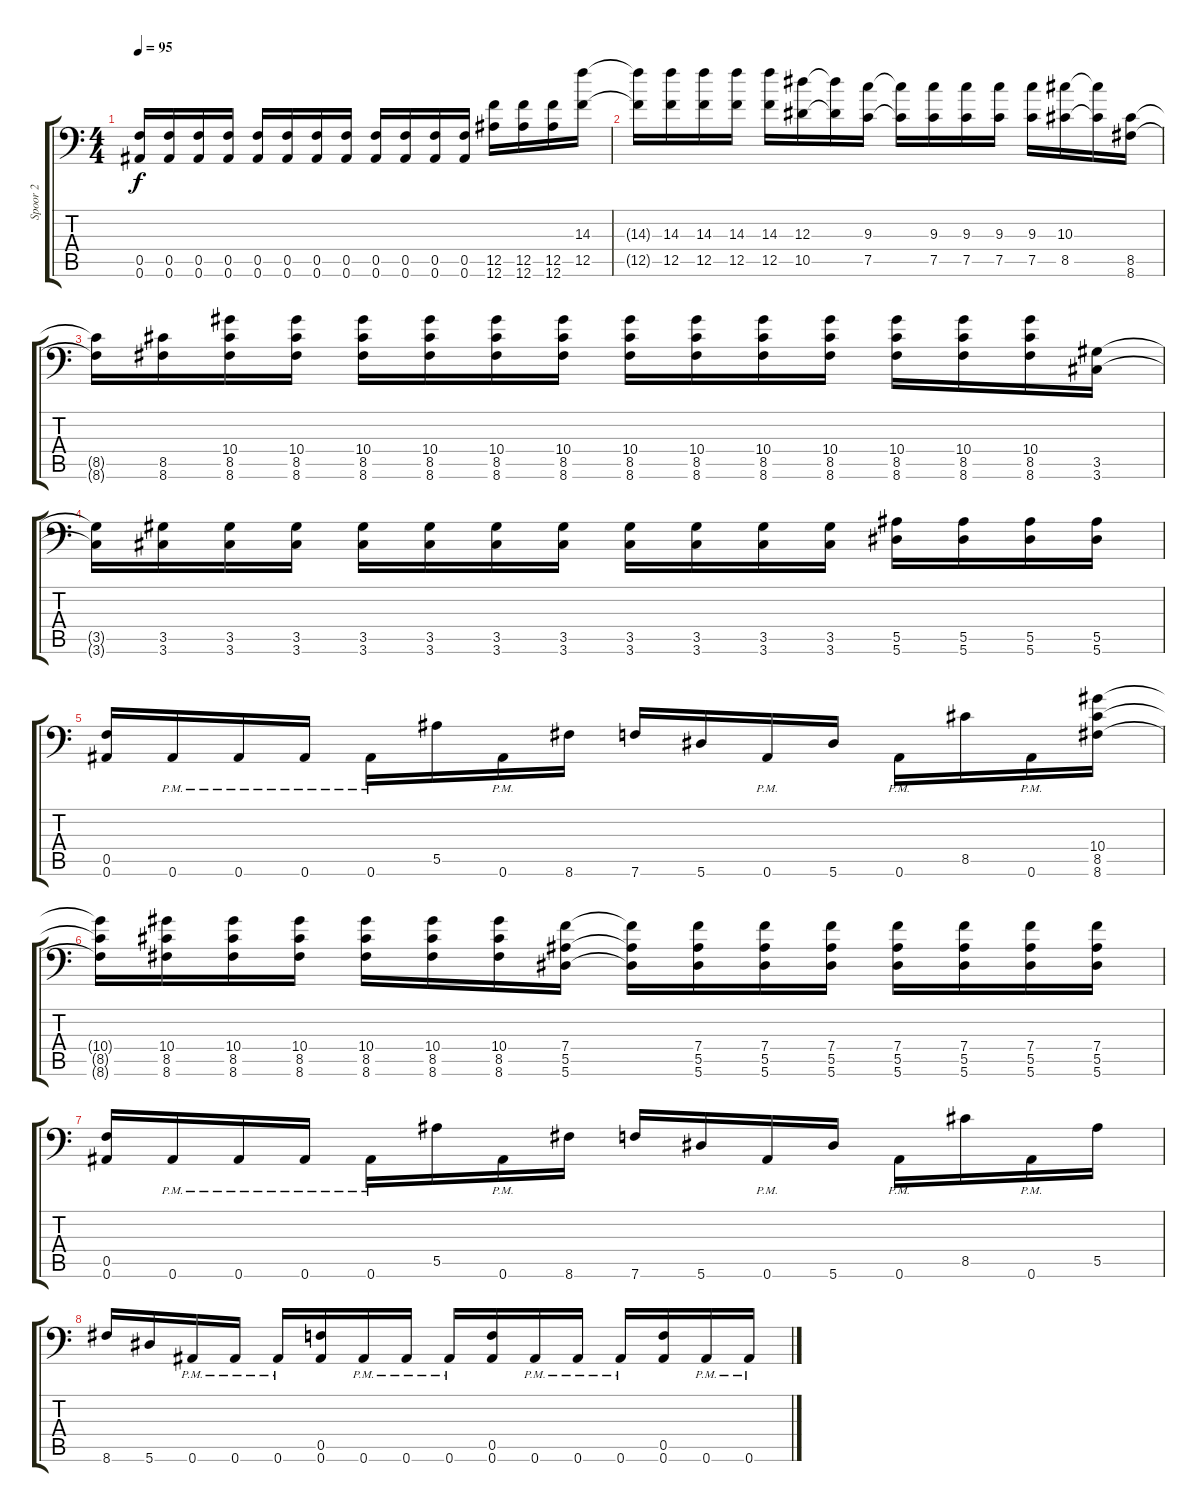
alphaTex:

\track ("Spoor 2" "Spoor 2") {instrument distortionguitar}
\staff {score tabs}
\tuning (C4 G3 Eb3 Bb2 F2 Bb1) {hide}
\ts (4 4)
\tempo 95
\clef f4
\ks c
(0.5{t} 0.6{t}).16{dy f} (0.5 0.6).16 (0.5 0.6).16 (0.5 0.6).16 (0.5 0.6).16 (0.5 0.6).16 (0.5 0.6).16 (0.5 0.6).16 (0.5 0.6).16 (0.5 0.6).16 (0.5 0.6).16 (0.5 0.6).16 (12.5 12.6).16 (12.5 12.6).16 (12.5 12.6).16 (14.3 12.5).16 |
(14.3{t} 12.5{t}).16 (14.3 12.5).16 (14.3 12.5).16 (14.3 12.5).16 (14.3 12.5).16 (12.3 10.5).16 (12.3{t} 10.5{t}).16 (9.3 7.5).16 (9.3{t} 7.5{t}).16 (9.3 7.5).16 (9.3 7.5).16 (9.3 7.5).16 (9.3 7.5).16 (10.3 8.5).16 (10.3{t} 8.5{t}).16 (8.5 8.6).16 |
(8.5{t} 8.6{t}).16 (8.5 8.6).16 (10.4 8.5 8.6).16 (10.4 8.5 8.6).16 (10.4 8.5 8.6).16 (10.4 8.5 8.6).16 (10.4 8.5 8.6).16 (10.4 8.5 8.6).16 (10.4 8.5 8.6).16 (10.4 8.5 8.6).16 (10.4 8.5 8.6).16 (10.4 8.5 8.6).16 (10.4 8.5 8.6).16 (10.4 8.5 8.6).16 (10.4 8.5 8.6).16 (3.5 3.6).16 |
(3.5{t} 3.6{t}).16 (3.5 3.6).16 (3.5 3.6).16 (3.5 3.6).16 (3.5 3.6).16 (3.5 3.6).16 (3.5 3.6).16 (3.5 3.6).16 (3.5 3.6).16 (3.5 3.6).16 (3.5 3.6).16 (3.5 3.6).16 (5.5 5.6).16 (5.5 5.6).16 (5.5 5.6).16 (5.5 5.6).16 |
(0.5 0.6).16 0.6{pm}.16 0.6{pm}.16 0.6{pm}.16 0.6{pm}.16 5.5.16 0.6{pm}.16 8.6.16 7.6.16 5.6.16 0.6{pm}.16 5.6.16 0.6{pm}.16 8.5.16 0.6{pm}.16 (10.4 8.5 8.6).16 |
(10.4{t} 8.5{t} 8.6{t}).16 (10.4 8.5 8.6).16 (10.4 8.5 8.6).16 (10.4 8.5 8.6).16 (10.4 8.5 8.6).16 (10.4 8.5 8.6).16 (10.4 8.5 8.6).16 (7.4 5.5 5.6).16 (7.4{t} 5.5{t} 5.6{t}).16 (7.4 5.5 5.6).16 (7.4 5.5 5.6).16 (7.4 5.5 5.6).16 (7.4 5.5 5.6).16 (7.4 5.5 5.6).16 (7.4 5.5 5.6).16 (7.4 5.5 5.6).16 |
(0.5 0.6).16 0.6{pm}.16 0.6{pm}.16 0.6{pm}.16 0.6{pm}.16 5.5.16 0.6{pm}.16 8.6.16 7.6.16 5.6.16 0.6{pm}.16 5.6.16 0.6{pm}.16 8.5.16 0.6{pm}.16 5.5.16 |
8.6.16 5.6.16 0.6{pm}.16 0.6{pm}.16 0.6{pm}.16 (0.5 0.6).16 0.6{pm}.16 0.6{pm}.16 0.6{pm}.16 (0.5 0.6).16 0.6{pm}.16 0.6{pm}.16 0.6{pm}.16 (0.5 0.6).16 0.6{pm}.16 0.6{pm}.16
